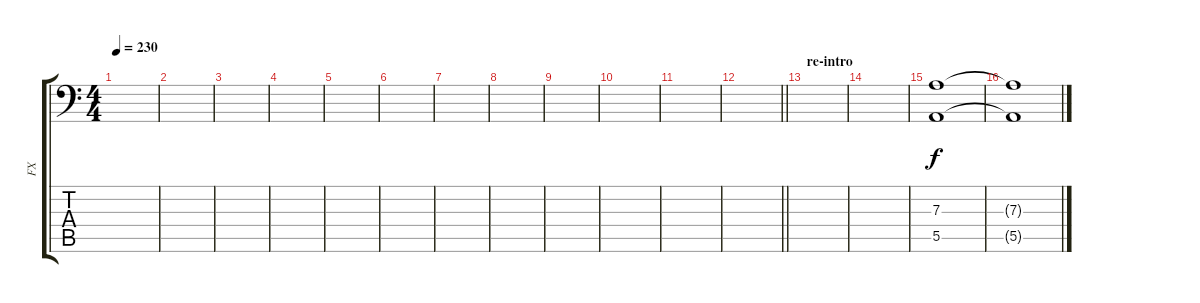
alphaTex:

\track ("FX" "FX") {instrument stringensemble1}
\staff {score tabs}
\tuning (B3 Gb3 D3 A2 E2 A1) {hide}
\ts (4 4)
\tempo 230
\clef f4
\ks c
|
|
|
|
|
|
|
|
|
|
|
\barLineRight lightlight
|
\section ("" "re-intro")
|
|
(7.3 5.5).1 |
(7.3{t} 5.5{t}).1
